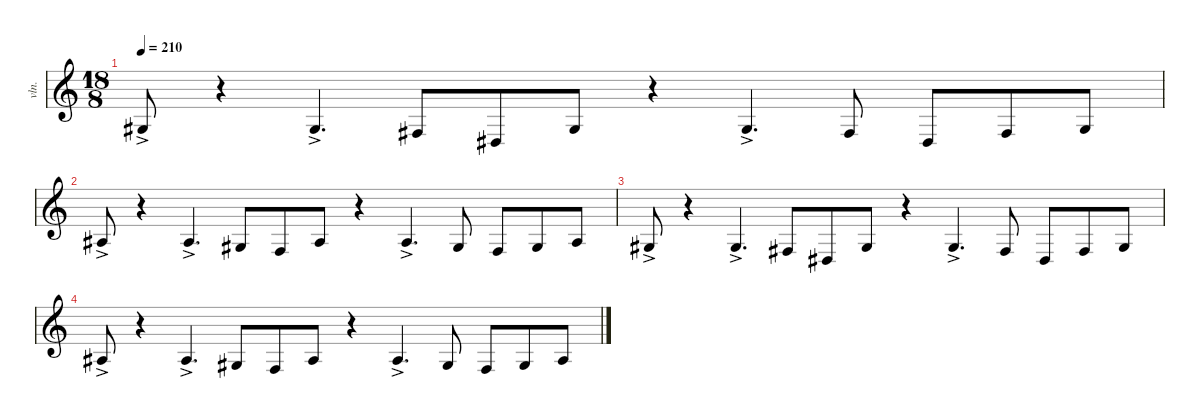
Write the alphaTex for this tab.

\defaultSystemsLayout 4
\hideDynamics
\bracketExtendMode nobrackets
\otherSystemsTrackNameOrientation horizontal
\track ("Violin" "vln.") {instrument violin}
\staff {score}
\tuning (E4 B3 G3 D3 A2 E2)
\ts (18 8)
\tempo 210
\clef g2
\ks c
6.4{ac acc #}.8{dy f beam Up} r.4{beam Up} 6.4{ac acc #}.4{d beam Up} 4.4{acc #}.8{beam Up} 6.5{acc #}.8{beam Up} 6.4{acc #}.8{beam Up} r.4{beam Up} 6.4{ac acc #}.4{d beam Up} 4.4{acc #}.8{beam Up} 6.5{acc #}.8{beam Up} 4.4{acc #}.8{beam Up} 6.4{acc #}.8{beam Up} |
8.4{ac acc #}.8{beam Up} r.4{beam Up} 8.4{ac acc #}.4{d beam Up} 6.4{acc #}.8{beam Up} 8.5.8{beam Up} 8.4{acc #}.8{beam Up} r.4{beam Up} 8.4{ac acc #}.4{d beam Up} 6.4{acc #}.8{beam Up} 8.5.8{beam Up} 6.4{acc #}.8{beam Up} 8.4{acc #}.8{beam Up} |
6.4{ac acc #}.8{beam Up} r.4{beam Up} 6.4{ac acc #}.4{d beam Up} 4.4{acc #}.8{beam Up} 6.5{acc #}.8{beam Up} 6.4{acc #}.8{beam Up} r.4{beam Up} 6.4{ac acc #}.4{d beam Up} 4.4{acc #}.8{beam Up} 6.5{acc #}.8{beam Up} 4.4{acc #}.8{beam Up} 6.4{acc #}.8{beam Up} |
8.4{ac acc #}.8{beam Up} r.4{beam Up} 8.4{ac acc #}.4{d beam Up} 6.4{acc #}.8{beam Up} 8.5.8{beam Up} 8.4{acc #}.8{beam Up} r.4{beam Up} 8.4{ac acc #}.4{d beam Up} 6.4{acc #}.8{beam Up} 8.5.8{beam Up} 6.4{acc #}.8{beam Up} 8.4{acc #}.8{beam Up}
